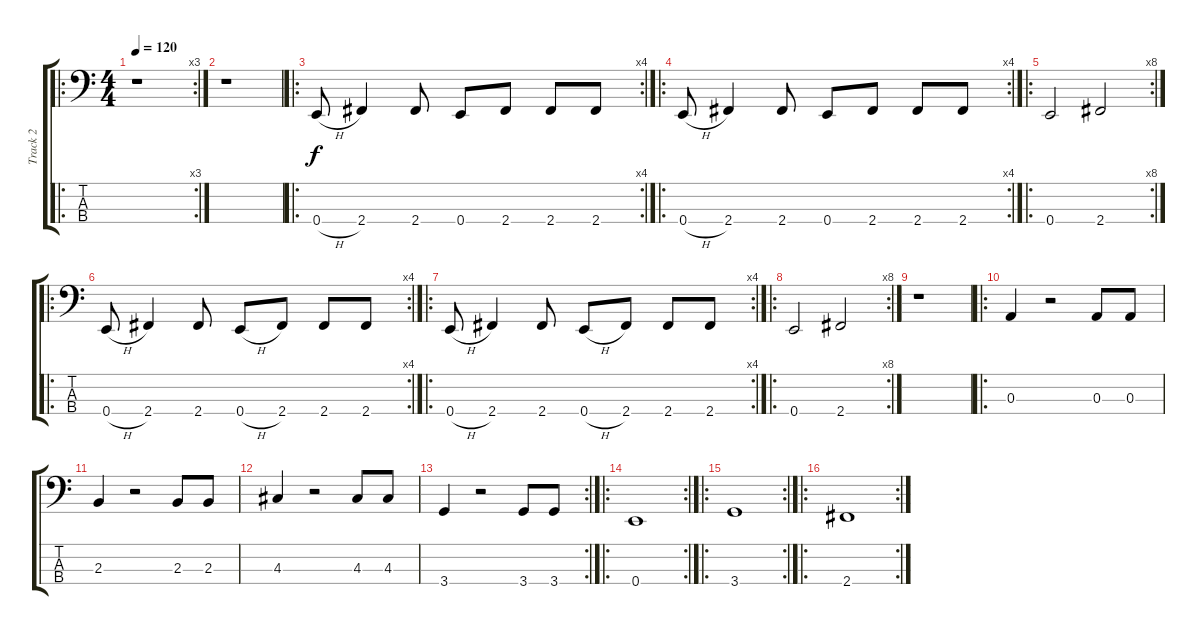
\track ("Track 2" "Track 2") {instrument electricbassfinger}
\staff {score tabs}
\tuning (G2 D2 A1 E1) {hide}
\ro
\rc 3
\ts (4 4)
\tempo 120
\clef f4
\ks c
r.1{dy f instrument electricbassfinger} |
r.1 |
\ro
\rc 4
0.4{h}.8 2.4.4 2.4.8 0.4.8 2.4.8 2.4.8 2.4.8 |
\ro
\rc 4
0.4{h}.8 2.4.4 2.4.8 0.4.8 2.4.8 2.4.8 2.4.8 |
\ro
\rc 8
0.4.2 2.4.2 |
\ro
\rc 4
0.4{h}.8 2.4.4 2.4.8 0.4{h}.8 2.4.8 2.4.8 2.4.8 |
\ro
\rc 4
0.4{h}.8 2.4.4 2.4.8 0.4{h}.8 2.4.8 2.4.8 2.4.8 |
\ro
\rc 8
0.4.2 2.4.2 |
r.1 |
\ro
0.3.4 r.2 0.3.8 0.3.8 |
2.3.4 r.2 2.3.8 2.3.8 |
4.3.4 r.2 4.3.8 4.3.8 |
\rc 2
3.4.4 r.2 3.4.8 3.4.8 |
\ro
\rc 2
0.4.1 |
\ro
\rc 2
3.4.1 |
\ro
\rc 2
2.4.1
